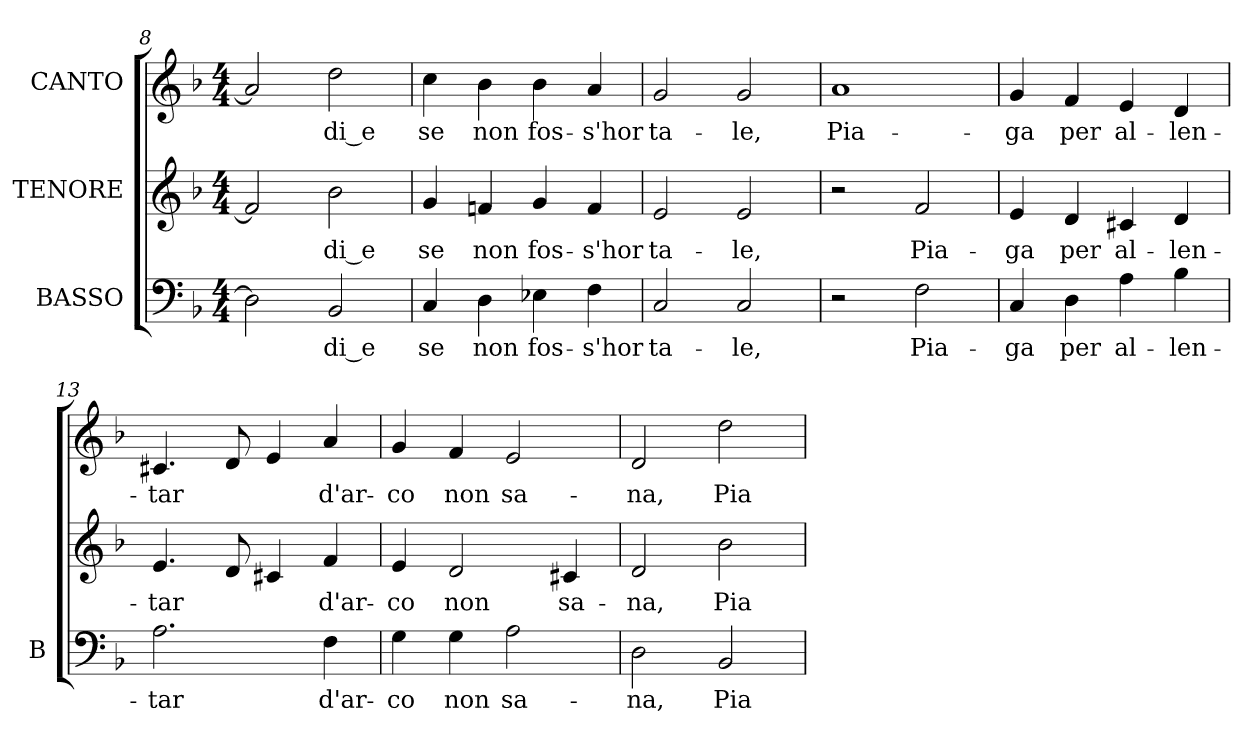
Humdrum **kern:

**kern	**text	**kern	**text	**kern	**text
*part3	*part3	*part2	*part2	*part1	*part1
*staff3	*staff3	*staff2	*staff2	*staff1	*staff1
*I"BASSO	*	*I"TENORE	*	*I"CANTO	*
*I'B	*	*	*	*	*
*clefF4	*	*clefG2	*	*clefG2	*
*k[b-]	*	*k[b-]	*	*k[b-]	*
*F:	*	*F:	*	*F:	*
*M4/4	*	*M4/4	*	*M4/4	*
=8	=8	=8	=8	=8	=8
2Di\]	.	2f#i/]	.	2ai/]	.
!	!LO:LY:b:color=#000000	!	!	!	!
!	!	!	!LO:LY:b:color=#000000	!	!
!	!	!	!	!	!LO:LY:b:color=#000000
2BB-i/	-di_e	2b-i\	-di_e	2ddi\	-di_e
=9	=9	=9	=9	=9	=9
!	!LO:LY:b:color=#000000	!	!	!	!
!	!	!	!LO:LY:b:color=#000000	!	!
!	!	!	!	!	!LO:LY:b:color=#000000
4Ci/	se	4gi/	se	4cci\	se
!	!LO:LY:b:color=#000000	!	!	!	!
!	!	!	!LO:LY:b:color=#000000	!	!
!	!	!	!	!	!LO:LY:b:color=#000000
4Di\	non	4fni/	non	4b-i\	non
!	!LO:LY:b:color=#000000	!	!	!	!
!	!	!	!LO:LY:b:color=#000000	!	!
!	!	!	!	!	!LO:LY:b:color=#000000
4E-Xi\	fos-	4gi/	fos-	4b-i\	fos-
!	!LO:LY:b:color=#000000	!	!	!	!
!	!	!	!LO:LY:b:color=#000000	!	!
!	!	!	!	!	!LO:LY:b:color=#000000
4Fi\	-s'hor	4fi/	-s'hor	4ai/	-s'hor
=10	=10	=10	=10	=10	=10
!	!LO:LY:b:color=#000000	!	!	!	!
!	!	!	!LO:LY:b:color=#000000	!	!
!	!	!	!	!	!LO:LY:b:color=#000000
2Ci/	ta-	2ei/	ta-	2gi/	ta-
!	!LO:LY:b:color=#000000	!	!	!	!
!	!	!	!LO:LY:b:color=#000000	!	!
!	!	!	!	!	!LO:LY:b:color=#000000
2Ci/	-le,	2ei/	-le,	2gi/	-le,
=11	=11	=11	=11	=11	=11
!	!	!	!	!	!LO:LY:b:color=#000000
2r	.	2r	.	1ai	Pia-
!	!LO:LY:b:color=#000000	!	!	!	!
!	!	!	!LO:LY:b:color=#000000	!	!
2Fi\	Pia-	2fi/	Pia-	.	.
=12	=12	=12	=12	=12	=12
!	!LO:LY:b:color=#000000	!	!	!	!
!	!	!	!LO:LY:b:color=#000000	!	!
!	!	!	!	!	!LO:LY:b:color=#000000
4Ci/	-ga	4ei/	-ga	4gi/	-ga
!	!LO:LY:b:color=#000000	!	!	!	!
!	!	!	!LO:LY:b:color=#000000	!	!
!	!	!	!	!	!LO:LY:b:color=#000000
4Di\	per	4di/	per	4fi/	per
!	!LO:LY:b:color=#000000	!	!	!	!
!	!	!	!LO:LY:b:color=#000000	!	!
!	!	!	!	!	!LO:LY:b:color=#000000
4Ai\	al-	4c#Xi/	al-	4ei/	al-
!	!LO:LY:b:color=#000000	!	!	!	!
!	!	!	!LO:LY:b:color=#000000	!	!
!	!	!	!	!	!LO:LY:b:color=#000000
4B-i\	-len-	4di/	-len-	4di/	-len-
=13	=13	=13	=13	=13	=13
!	!LO:LY:b:color=#000000	!	!	!	!
!	!	!	!LO:LY:b:color=#000000	!	!
!	!	!	!	!	!LO:LY:b:color=#000000
2.Ai\	-tar	4.ei/	-tar	4.c#Xi/	-tar
.	.	8di/	.	8di/	.
.	.	4c#Xi/	.	4ei/	.
!	!LO:LY:b:color=#000000	!	!	!	!
!	!	!	!LO:LY:b:color=#000000	!	!
!	!	!	!	!	!LO:LY:b:color=#000000
4Fi\	d'ar-	4fi/	d'ar-	4ai/	d'ar-
!!LO:LB:g=z
=14	=14	=14	=14	=14	=14
!	!LO:LY:b:color=#000000	!	!	!	!
!	!	!	!LO:LY:b:color=#000000	!	!
!	!	!	!	!	!LO:LY:b:color=#000000
4Gi\	-co	4ei/	-co	4gi/	-co
!	!LO:LY:b:color=#000000	!	!	!	!
!	!	!	!LO:LY:b:color=#000000	!	!
!	!	!	!	!	!LO:LY:b:color=#000000
4Gi\	non	2di/	non	4fi/	non
!	!LO:LY:b:color=#000000	!	!	!	!
!	!	!	!	!	!LO:LY:b:color=#000000
2Ai\	sa-	.	.	2ei/	sa-
!	!	!	!LO:LY:b:color=#000000	!	!
.	.	4c#Xi/	sa-	.	.
=15	=15	=15	=15	=15	=15
!	!LO:LY:b:color=#000000	!	!	!	!
!	!	!	!LO:LY:b:color=#000000	!	!
!	!	!	!	!	!LO:LY:b:color=#000000
2Di\	-na,	2di/	-na,	2di/	-na,
!	!LO:LY:b:color=#000000	!	!	!	!
!	!	!	!LO:LY:b:color=#000000	!	!
!	!	!	!	!	!LO:LY:b:color=#000000
2BB-i/	Pia-	2b-i\	Pia-	2ddi\	Pia-
=	=	=	=	=	=
*-	*-	*-	*-	*-	*-
